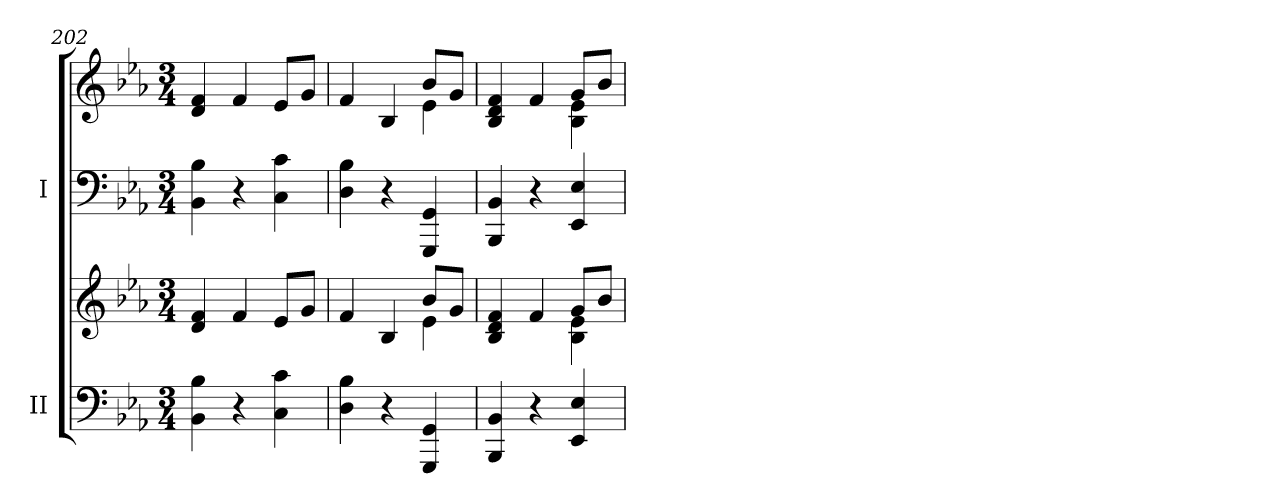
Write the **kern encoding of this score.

**kern	**kern	**kern	**kern
*part2	*part2	*part1	*part1
*staff4	*staff3	*staff2	*staff1
*I"II	*	*I"I	*
*I'II	*	*I'I	*
*clefF4	*clefG2	*clefF4	*clefG2
*k[b-e-a-]	*k[b-e-a-]	*k[b-e-a-]	*k[b-e-a-]
*E-:	*E-:	*E-:	*E-:
*M3/4	*M3/4	*M3/4	*M3/4
=202	=202	=202	=202
4BB-\ 4B-\	4d/ 4f/	4BB-\ 4B-\	4d/ 4f/
4r	4f/	4r	4f/
4C\ 4c\	8e-/L	4C\ 4c\	8e-/L
.	8g/J	.	8g/J
=203	=203	=203	=203
*	*^	*	*^
4D\ 4B-\	4f/	2ryy	4D\ 4B-\	4f/	2ryy
4r	4B-/	.	4r	4B-/	.
4GGG/ 4GG/	8b-/L	4e-\	4GGG/ 4GG/	8b-/L	4e-\
.	8g/J	.	.	8g/J	.
!!LO:PB:g=z	!!
=204	=204	=204	=204	=204	=204
4BBB-/ 4BB-/	4B-/ 4d/ 4f/	2ryy	4BBB-/ 4BB-/	4B-/ 4d/ 4f/	2ryy
4r	4f/	.	4r	4f/	.
4EE-/ 4E-/	8g/L	4B-\ 4e-\	4EE-/ 4E-/	8g/L	4B-\ 4e-\
.	8b-/J	.	.	8b-/J	.
*	*v	*v	*	*v	*v
=	=	=	=
*-	*-	*-	*-
